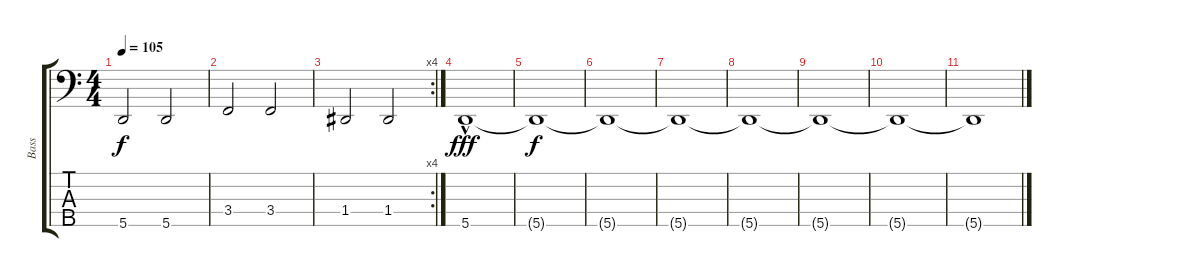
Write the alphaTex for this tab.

\track ("Bass" "Bass") {instrument electricbassfinger}
\staff {score tabs}
\tuning (F2 C2 G1 D1 A0) {hide}
\ts (4 4)
\tempo 105
\clef f4
\ks c
5.5.2{dy f} 5.5.2 |
3.4.2 3.4.2 |
\rc 4
1.4.2 1.4.2 |
5.5{hac}.1{dy fff} |
5.5{t}.1{dy f} |
5.5{t}.1 |
5.5{t}.1 |
5.5{t}.1{volume 0} |
5.5{t}.1 |
5.5{t}.1 |
5.5{t}.1
